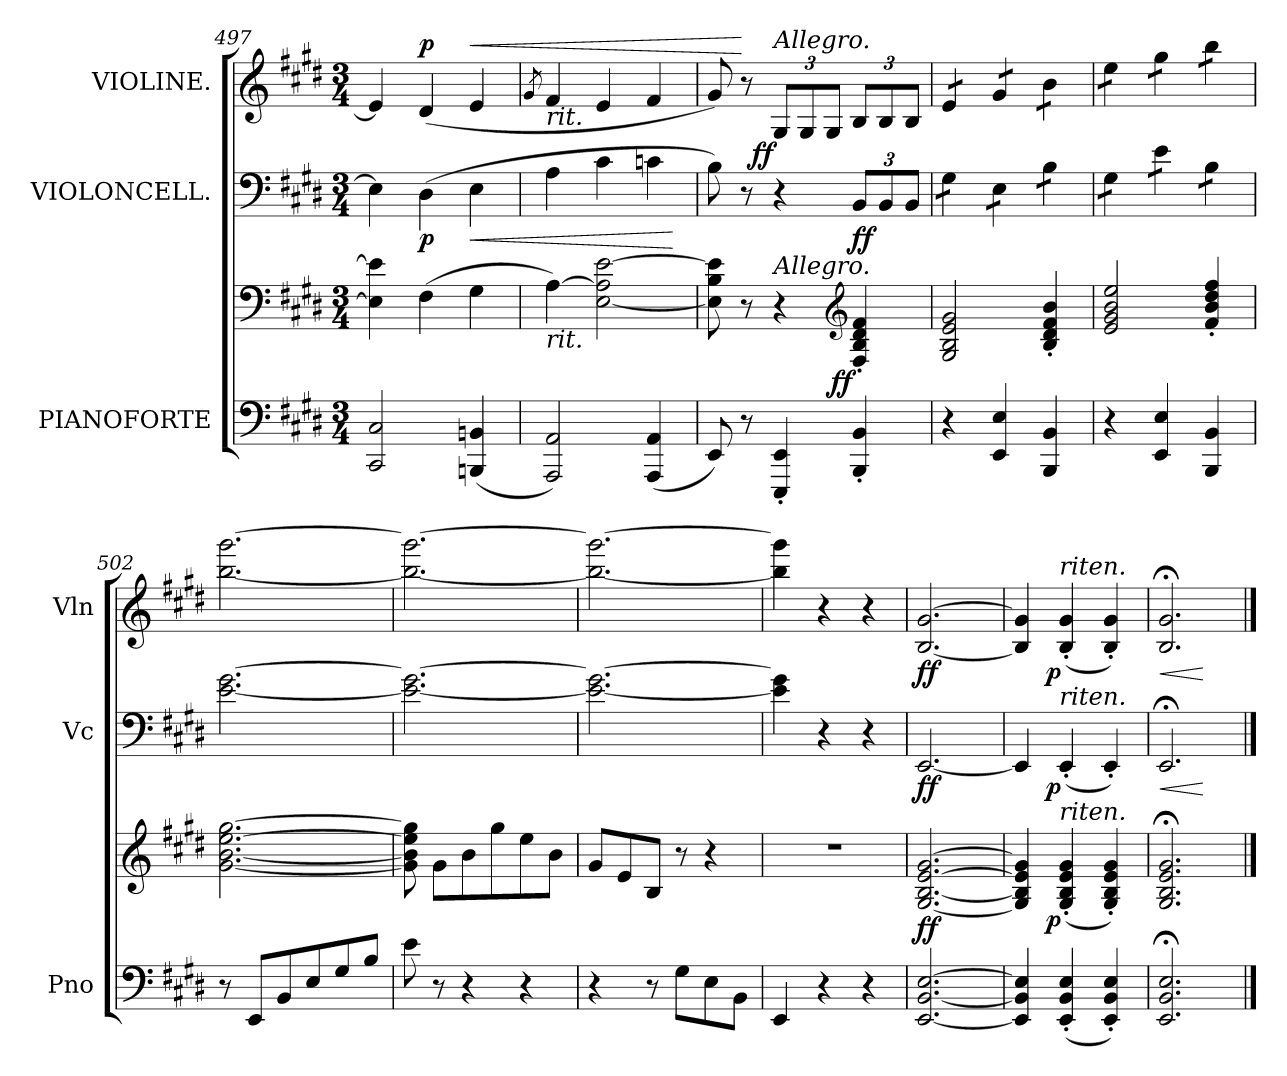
**kern	**kern	**dynam	**kern	**dynam	**kern	**dynam
*part3	*part3	*part3	*part2	*part2	*part1	*part1
*staff4	*staff3	*staff3/4	*staff2	*staff2	*staff1	*staff1
*I"PIANOFORTE	*	*	*I"VIOLONCELL.	*	*I"VIOLINE.	*
*I'Pno	*	*	*I'Vc	*	*I'Vln	*
*clefF4	*clefF4	*	*clefF4	*	*clefG2	*
*k[f#c#g#d#]	*k[f#c#g#d#]	*	*k[f#c#g#d#]	*	*k[f#c#g#d#]	*
*M3/4	*M3/4	*	*M3/4	*	*M3/4	*
=497	=497	=497	=497	=497	=497	=497
2CC#/ 2C#/	4E]\ 4e]\	.	4E\]	.	4e/]	.
!	!	!	!	!	!	!LO:DY:a
.	(4F#\	.	(4D#\	p	(4d#/	p
!	!	!	!	!LO:HP:b	!	!LO:HP:a
(4BBBn/ 4BBn/	4G#\	.	4E\	<	4e/	<
=498	=498	=498	=498	=498	=498	=498
.	.	.	.	.	8qg#/	.
!	!	!	!	!	!LO:TX:b:i:t=rit.	!
!	!LO:TX:b:i:t=rit.	!	!	!	!	!
2AAA/ 2AA/)	[4A\)	.	4A\	.	4f#/	.
.	[2E\ 2A]\ [2e\	.	4c#\	.	4e/	.
(4AAA/ 4AA/	.	.	4cn\	.	4f#/	.
.	.	.	.	[	.	.
=499	=499	=499	=499	=499	=499	=499
8EE/)	8E]\ 8B\ 8e]\	.	8B\)	.	8g#/)	.
8r	8r	.	8r	.	8r	[
!	!	!	!	!	!LO:TX:a:i:t=Allegro.	!
!	!LO:TX:a:i:t=Allegro.	!	!	!	!	!
!	!	!	!	!	!	!LO:DY:rj
4EEE'/ 4EE'/	4r	.	4r	.	12G#/L	ff
.	.	.	.	.	12G#/	.
.	.	.	.	.	12G#/J	.
*	*clefG2	*	*	*	*	*
!	!	!LO:DY:rj	!	!	!	!
4BBB'/ 4BB'/	4F#'/ 4B'/ 4d#'/ 4f#'/	ff	12BB/L	ff	12B/L	.
.	.	.	12BB/	.	12B/	.
.	.	.	12BB/J	.	12B/J	.
=500	=500	=500	=500	=500	=500	=500
*	*	*	*tremolo	*	*	*
*	*	*	*	*	*tremolo	*
4r	2G#/ 2B/ 2e/ 2g#/	.	8G#\L	.	8e/L	.
.	.	.	8G#\J	.	8e/J	.
4EE/ 4E/	.	.	8E\L	.	8g#/L	.
.	.	.	8E\J	.	8g#/J	.
4BBB/ 4BB/	4B'/ 4d#'/ 4f#'/ 4b'/	.	8B\L	.	8b\L	.
.	.	.	8B\J	.	8b\J	.
=501	=501	=501	=501	=501	=501	=501
4r	2e/ 2g#/ 2b/ 2ee/	.	8G#\L	.	8ee\L	.
.	.	.	8G#\J	.	8ee\J	.
4EE/ 4E/	.	.	8e\L	.	8gg#\L	.
.	.	.	8e\J	.	8gg#\J	.
4BBB/ 4BB/	4f#'/ 4b'/ 4dd#'/ 4ff#'/	.	8B\L	.	8bb\L	.
.	.	.	8B\J	.	8bb\J	.
*	*	*	*	*	*Xtremolo	*
*	*	*	*Xtremolo	*	*	*
=502	=502	=502	=502	=502	=502	=502
8r	[2.g#\ [2.b\ [2.ee\ [2.gg#\	.	[2.e\ [2.g#\	.	[2.bb\ [2.ggg#\	.
8EE/L	.	.	.	.	.	.
8BB/	.	.	.	.	.	.
8E/	.	.	.	.	.	.
8G#/	.	.	.	.	.	.
8B/J	.	.	.	.	.	.
=503	=503	=503	=503	=503	=503	=503
8e\	8g#]\ 8b]\ 8ee]\ 8gg#]\	.	2.e_\ 2.g#_\	.	2.bb_\ 2.ggg#_\	.
8r	8g#\L	.	.	.	.	.
4r	8b\	.	.	.	.	.
.	8gg#\	.	.	.	.	.
4r	8ee\	.	.	.	.	.
.	8b\J	.	.	.	.	.
=504	=504	=504	=504	=504	=504	=504
4r	8g#/L	.	2.e_\ 2.g#_\	.	2.bb_\ 2.ggg#_\	.
.	8e/	.	.	.	.	.
8r	8B/J	.	.	.	.	.
8G#\L	8r	.	.	.	.	.
8E\	4r	.	.	.	.	.
8BB\J	.	.	.	.	.	.
=505	=505	=505	=505	=505	=505	=505
4EE/	2.r	.	4e]\ 4g#]\	.	4bb]\ 4ggg#]\	.
4r	.	.	4r	.	4r	.
4r	.	.	4r	.	4r	.
=506	=506	=506	=506	=506	=506	=506
[2.EE/ [2.BB/ [2.E/	[2.G#/ [2.B/ [2.e/ [2.g#/	ff	[2.EE/	ff	[2.B/ [2.g#/	ff
=507	=507	=507	=507	=507	=507	=507
4EE]/ 4BB]/ 4E]/	4G#]/ 4B]/ 4e]/ 4g#]/	.	4EE/]	.	4B]/ 4g#]/	.
!	!	!	!	!	!LO:TX:a:i:t=riten.	!
!	!	!	!LO:TX:a:i:t=riten.	!	!	!
!	!LO:TX:a:i:t=riten.	!	!	!	!	!
!	!	!LO:DY:rj	!	!LO:DY:rj	!	!LO:DY:rj
(4EE'/ 4BB'/ 4E'/	(4G#'/ 4B'/ 4e'/ 4g#'/	p	(4EE'/	p	(4B'/ 4g#'/	p
4EE'/ 4BB'/ 4E'/)	4G#'/ 4B'/ 4e'/ 4g#'/)	.	4EE'/)	.	4B'/ 4g#'/)	.
=508	=508	=508	=508	=508	=508	=508
!	!	!	!	!LO:HP:b	!	!LO:HP:b
2.EE;/ 2.BB;/ 2.E;/	2.G#;</ 2.B;</ 2.e;</ 2.g#;</	.	2.EE;</	<	2.B;</ 2.g#;</	<
.	.	.	.	[	.	[
==	==	==	==	==	==	==
*-	*-	*-	*-	*-	*-	*-
